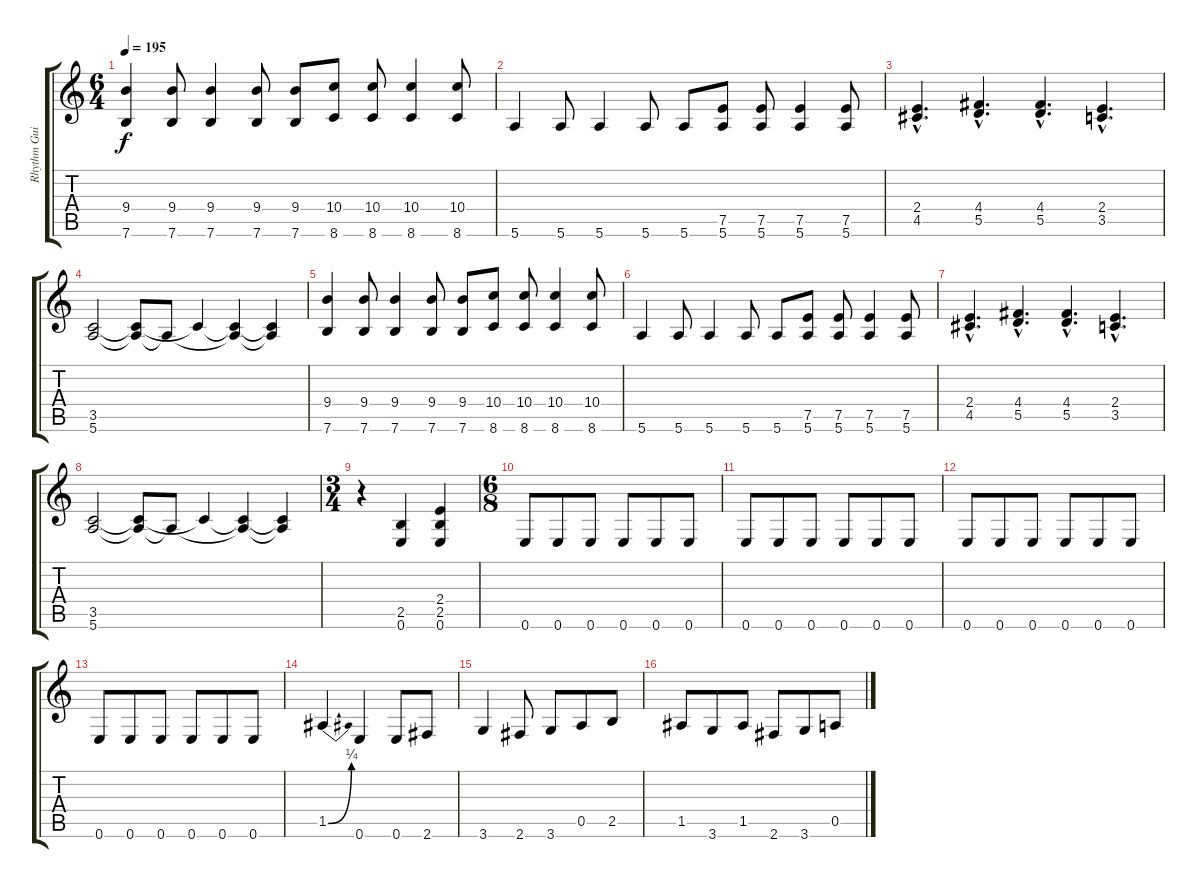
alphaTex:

\track ("Rhythm Guitar" "Rhythm Gui") {instrument distortionguitar}
\staff {score tabs}
\tuning (E4 B3 G3 D3 A2 E2) {hide}
\ts (6 4)
\tempo 195
\clef g2
\ks c
(9.4 7.6).4{dy f} (9.4 7.6).8 (9.4 7.6).4 (9.4 7.6).8 (9.4 7.6).8 (10.4 8.6).8 (10.4 8.6).8 (10.4 8.6).4 (10.4 8.6).8 |
5.6.4 5.6.8 5.6.4 5.6.8 5.6.8 (7.5 5.6).8 (7.5 5.6).8 (7.5 5.6).4 (7.5 5.6).8 |
(2.4{hac} 4.5{hac}).4{d} (4.4{hac} 5.5{hac}).4{d} (4.4{hac} 5.5{hac}).4{d} (2.4{hac} 3.5{hac}).4{d} |
(3.5 5.6).2 (3.5{t} 5.6{t}).8 5.6{t}.8 3.5{t}.4 (3.5{t} 5.6{t}).4 (3.5{t} 5.6{t}).4 |
(9.4 7.6).4 (9.4 7.6).8 (9.4 7.6).4 (9.4 7.6).8 (9.4 7.6).8 (10.4 8.6).8 (10.4 8.6).8 (10.4 8.6).4 (10.4 8.6).8 |
5.6.4 5.6.8 5.6.4 5.6.8 5.6.8 (7.5 5.6).8 (7.5 5.6).8 (7.5 5.6).4 (7.5 5.6).8 |
(2.4{hac} 4.5{hac}).4{d} (4.4{hac} 5.5{hac}).4{d} (4.4{hac} 5.5{hac}).4{d} (2.4{hac} 3.5{hac}).4{d} |
(3.5 5.6).2 (3.5{t} 5.6{t}).8 5.6{t}.8 3.5{t}.4 (3.5{t} 5.6{t}).4 (3.5{t} 5.6{t}).4 |
\ts (3 4)
r.4 (2.5 0.6).4 (2.4 2.5 0.6).4 |
\ts (6 8)
0.6.8 0.6.8 0.6.8 0.6.8 0.6.8 0.6.8 |
0.6.8 0.6.8 0.6.8 0.6.8 0.6.8 0.6.8 |
0.6.8 0.6.8 0.6.8 0.6.8 0.6.8 0.6.8 |
0.6.8 0.6.8 0.6.8 0.6.8 0.6.8 0.6.8 |
1.5{be (bend 0 0 60 1)}.4 0.6.4 0.6.8 2.6.8 |
3.6.4 2.6.8 3.6.8 0.5.8 2.5.8 |
1.5.8 3.6.8 1.5.8 2.6.8 3.6.8 0.5.8
